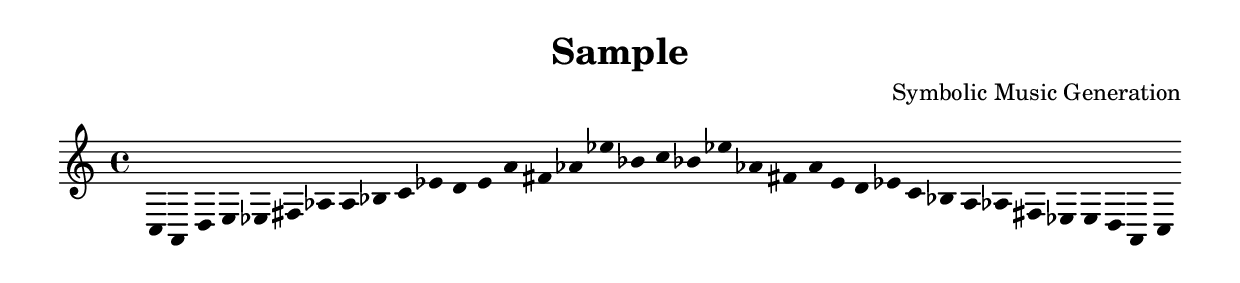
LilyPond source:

% z vector: tensor([[ 0.5494,  0.0078, -1.2328,  2.6697,  0.3100, -0.4884,  1.4863,  1.7033, 0.7149, -0.8305]])
    \version "2.22.2"
    \header {
    title = "Sample"
    composer = "Symbolic Music Generation"
    }

    \score {
    <<
        \cadenzaOn
        \override Beam.breakable = ##t
        \accidentalStyle Score.forget
        \override Score.TextScript.padding = #2
        \override Stem.transparent = ##t
    {
    \clef treble
        c16 [ a, d e ees fis aes a bes c' ees' d' e' a' fis' aes' ees'' bes' c'' bes' ees'' aes' fis' a' e' d' ees' c' bes a aes fis ees e d a, ]
    c
    }
    >>
    \layout {
        indent = 0\mm
        line-width = 190\mm
        \override Stem.transparent = ##t
    }    
    }
    
    